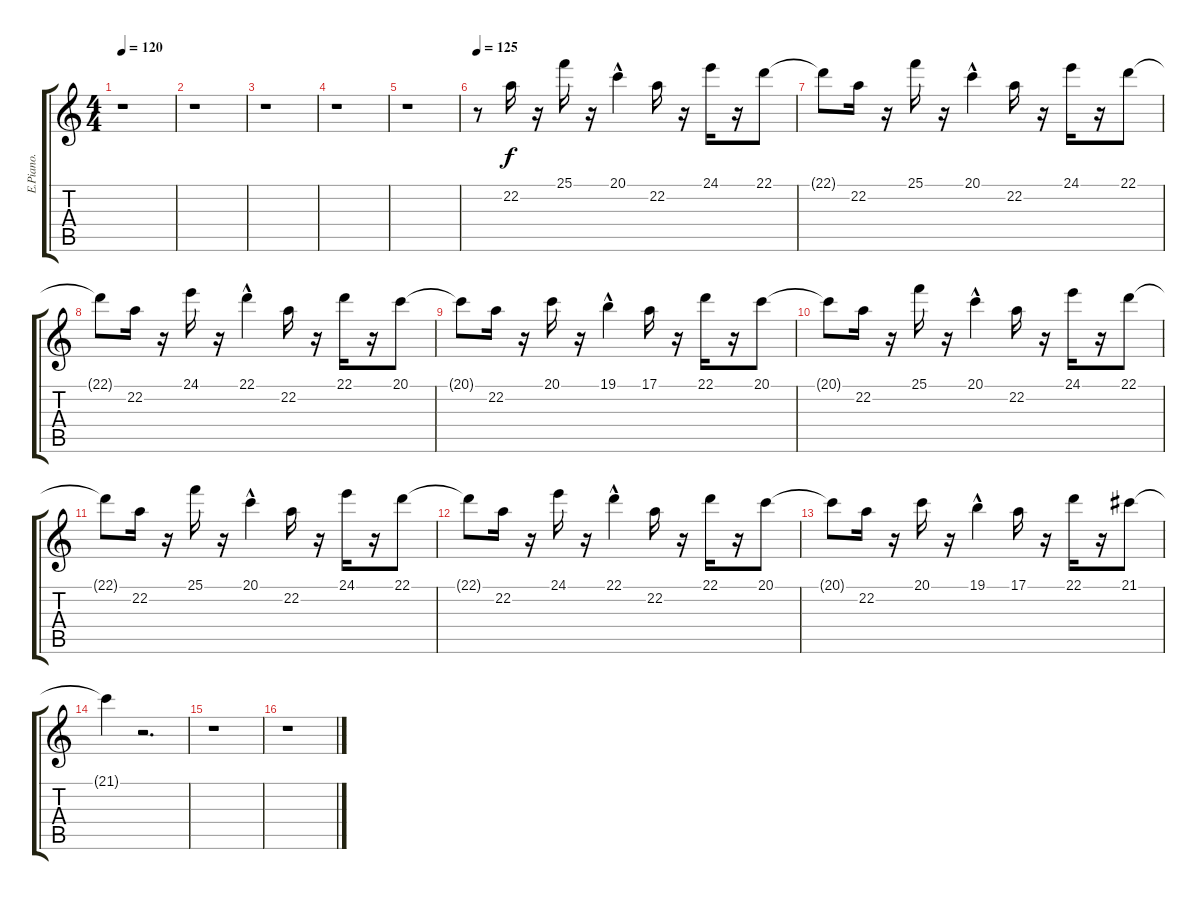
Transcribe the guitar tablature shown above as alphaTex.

\track ("E.Piano." "E.Piano.") {instrument fx4atmosphere}
\staff {score tabs}
\tuning (E4 B3 G3 D3 A2 E2) {hide}
\ts (4 4)
\tempo 120
\clef g2
\ks c
r.1{dy f} |
r.1 |
r.1 |
r.1 |
r.1 |
\tempo 125
r.8 22.2.16 r.16 25.1.16 r.16 20.1{hac}.4 22.2.16 r.16 24.1.16 r.16 22.1.8 |
22.1{t}.8 22.2.16 r.16 25.1.16 r.16 20.1{hac}.4 22.2.16 r.16 24.1.16 r.16 22.1.8 |
22.1{t}.8 22.2.16 r.16 24.1.16 r.16 22.1{hac}.4 22.2.16 r.16 22.1.16 r.16 20.1.8 |
20.1{t}.8 22.2.16 r.16 20.1.16 r.16 19.1{hac}.4 17.1.16 r.16 22.1.16 r.16 20.1.8 |
20.1{t}.8 22.2.16 r.16 25.1.16 r.16 20.1{hac}.4 22.2.16 r.16 24.1.16 r.16 22.1.8 |
22.1{t}.8 22.2.16 r.16 25.1.16 r.16 20.1{hac}.4 22.2.16 r.16 24.1.16 r.16 22.1.8 |
22.1{t}.8 22.2.16 r.16 24.1.16 r.16 22.1{hac}.4 22.2.16 r.16 22.1.16 r.16 20.1.8 |
20.1{t}.8 22.2.16 r.16 20.1.16 r.16 19.1{hac}.4 17.1.16 r.16 22.1.16 r.16 21.1.8 |
21.1{t}.4 r.2{d} |
r.1 |
r.1
